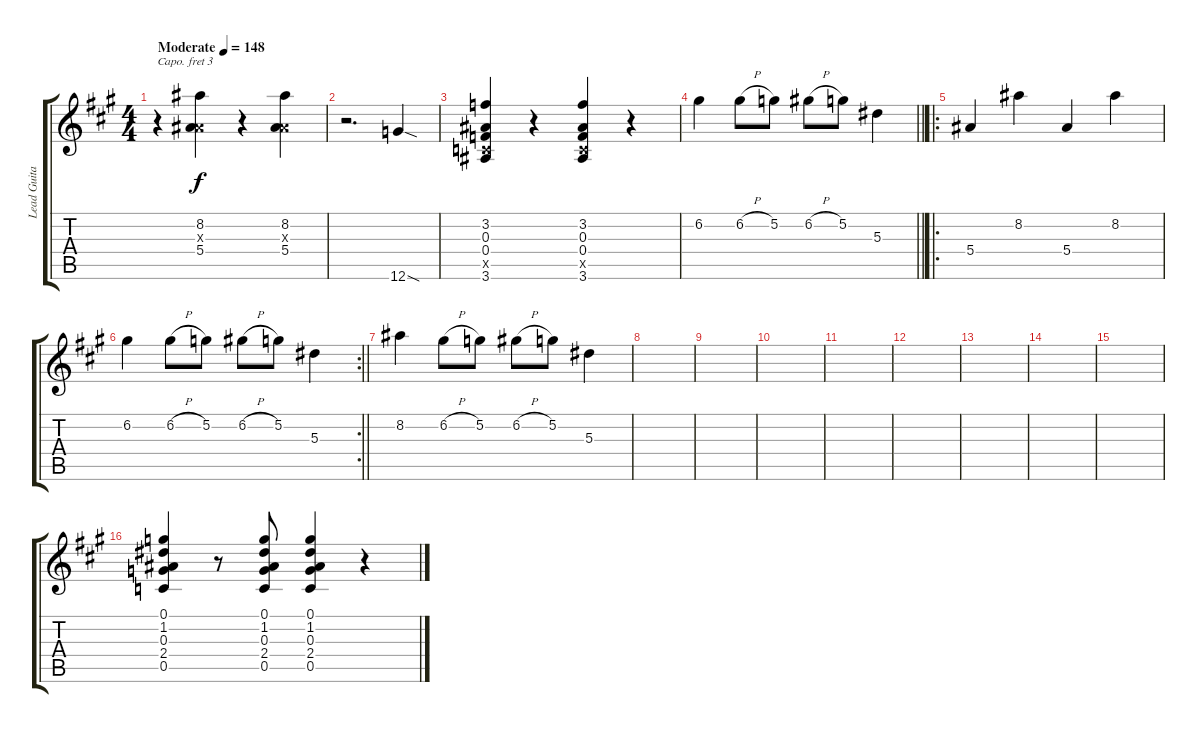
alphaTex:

\track ("Lead Guitar" "Lead Guita") {instrument distortionguitar}
\staff {score tabs}
\capo 3
\tuning (E4 B3 G3 D3 A2 E2) {hide}
\ts (4 4)
\tempo (148 "Moderate")
\clef g2
\ks a
r.4{dy f instrument distortionguitar} (8.2 0.3{x} 5.4).4 r.4 (8.2 0.3{x} 5.4).4 |
r.2{d} 12.6{sod}.4 |
(3.2 0.3 0.4 0.5{x} 3.6).4 r.4 (3.2 0.3 0.4 0.5{x} 3.6).4 r.4 |
\barLineRight lightlight
6.2.4 6.2{h}.8 5.2.8 6.2{h}.8 5.2.8 5.3.4 |
\ro
5.4.4 8.2.4 5.4.4 8.2.4 |
\rc 2
\barLineRight lightlight
6.2.4 6.2{h}.8 5.2.8 6.2{h}.8 5.2.8 5.3.4 |
8.2.4 6.2{h}.8 5.2.8 6.2{h}.8 5.2.8 5.3.4 |
|
|
|
|
|
|
|
|
(0.1 1.2 0.3 2.4 0.5).4 r.8 (0.1 1.2 0.3 2.4 0.5).8 (0.1 1.2 0.3 2.4 0.5).4 r.4
